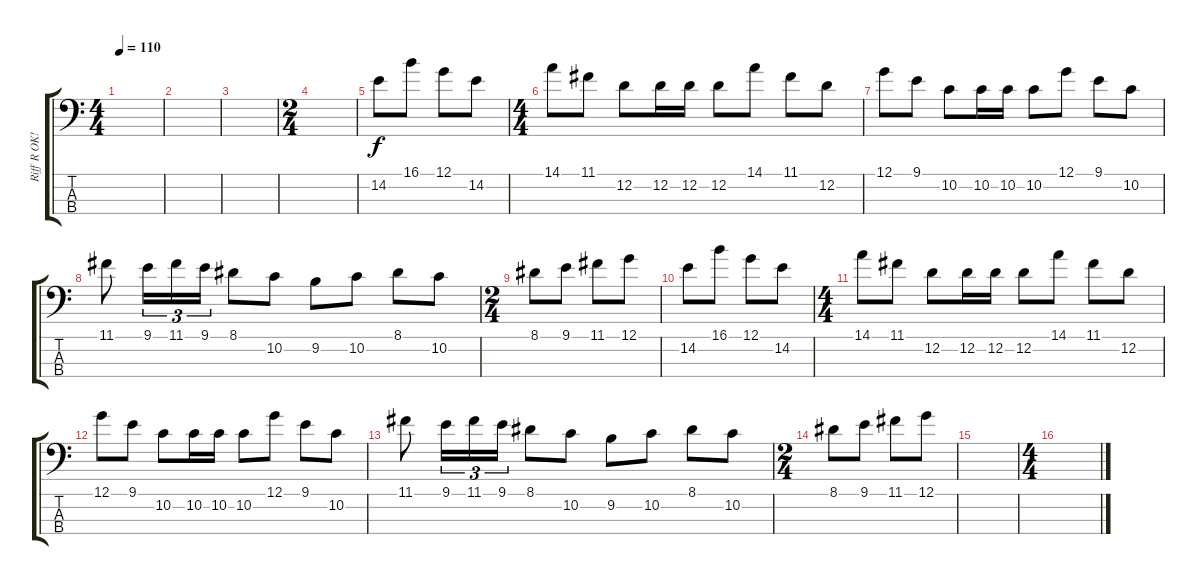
\track ("Riff R OK!" "Riff R OK!") {instrument electricbassfinger}
\staff {score tabs}
\tuning (G2 D2 A1 E1) {hide}
\ts (4 4)
\tempo 110
\clef f4
\ks c
|
|
|
\ts (2 4)
|
14.2.8 16.1.8 12.1.8 14.2.8 |
\ts (4 4)
14.1.8 11.1.8 12.2.8 12.2.16 12.2.16 12.2.8 14.1.8 11.1.8 12.2.8 |
12.1.8 9.1.8 10.2.8 10.2.16 10.2.16 10.2.8 12.1.8 9.1.8 10.2.8 |
11.1.8 9.1.16{tu (3 2)} 11.1.16{tu (3 2)} 9.1.16{tu (3 2)} 8.1.8 10.2.8 9.2.8 10.2.8 8.1.8 10.2.8 |
\ts (2 4)
8.1.8 9.1.8 11.1.8 12.1.8 |
14.2.8 16.1.8 12.1.8 14.2.8 |
\ts (4 4)
14.1.8 11.1.8 12.2.8 12.2.16 12.2.16 12.2.8 14.1.8 11.1.8 12.2.8 |
12.1.8 9.1.8 10.2.8 10.2.16 10.2.16 10.2.8 12.1.8 9.1.8 10.2.8 |
11.1.8 9.1.16{tu (3 2)} 11.1.16{tu (3 2)} 9.1.16{tu (3 2)} 8.1.8 10.2.8 9.2.8 10.2.8 8.1.8 10.2.8 |
\ts (2 4)
8.1.8 9.1.8 11.1.8 12.1.8 |
|
\ts (4 4)
